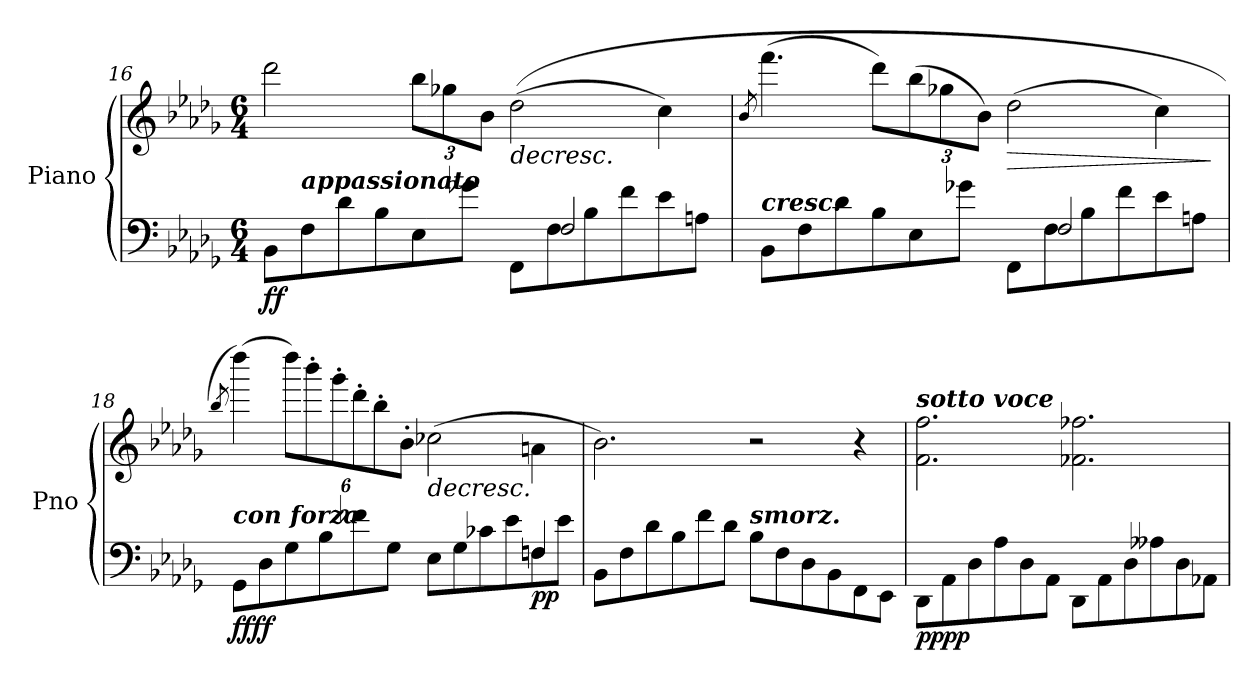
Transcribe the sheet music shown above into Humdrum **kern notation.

**kern	**kern	**dynam
*part1	*part1	*part1
*staff2	*staff1	*staff1/2
*I"Piano	*	*
*I'Pno	*	*
!!LO:LB:g=z
*clefF4	*clefG2	*
*k[b-e-a-d-g-]	*k[b-e-a-d-g-]	*
*M6/4	*M6/4	*
=16	=16	=16
*^	*	*
!	!	!	!LO:DY:b=2
!	!	!	!LO:DY:n=1:b
8BB-\L	2..ryy	2ddd-\	f f
!LO:TX:a:Bi:t=appassionato	!	!	!
8F\	.	.	.
8d-\	.	.	.
8B-\	.	.	.
*	*	*Xbrackettup	*
8E-\	.	12bb-\L	.
.	.	12gg-X\	.
8g-X\J	.	.	.
.	.	12b-\J	.
!	!	!	!LO:HP:b
8FF\L	.	(>(>2dd-\	>
8F\	2F/	.	.
8B-\	.	.	.
8f\	.	.	.
8e-\	.	4cc\)	.
8An\J	8ryy	.	.
!!LO:LB:g=z
=17	=17	=17	=17
.	.	8qb-/	.
!LO:TX:a:Bi:t=cresc.	!	!	!
8BB-\L	2..ryy	(>4.fff\	.
8F\	.	.	.
8d-\	.	.	.
8B-\	.	8ddd-\L)	.
8E-\	.	(>12bb-\	.
.	.	12gg-X\	.
8g-X\J	.	.	.
.	.	12b-\J)	.
!	!	!	!LO:HP:b
8FF\L	.	(>2dd-\	>
8F\	2F/	.	.
8B-\	.	.	.
8f\	.	.	.
8e-\	.	4cc\)	.
8An\J	8ryy	.	.
*v	*v	*	*
.	.	] ]
!!LO:LB:g=z
=18	=18	=18
.	8qbb-/	.
*^	*	*
!LO:TX:a:Bi:t=con forza	!	!	!
!	!	!	!LO:DY:b=2
!	!	!	!LO:DY:n=1:b
8GG-\L	4ryy	(>4dddd-\)	ff ff
8D-\	.	.	.
*v	*v	*	*
8G-\	12dddd-\L)	.
.	12bbb-'\	.
8B-\	.	.
.	12ggg-'\	.
8f-X\	12ddd-'\	.
.	12bb-'\	.
8G-\J	.	.
.	12b-'\J	.
!	!	!LO:HP:b
8E-\L	(>2cc-X\	>
8G-\	.	.
8c-X\	.	.
8e-\	.	.
*^	*	*
!	!	!	!LO:DY:n=2:b=2
!	!	!	!LO:DY:n=3:b
8Fn\	4Fn/	4an\	p p
8e-\J	.	.	.
*v	*v	*	*
=19	=19	=19
8BB-\L	2.b-\)	.
8F\	.	.
8d-\	.	.
8B-\	.	.
8f\	.	.
8d-\J	.	.
!LO:TX:a:Bi:t=smorz.	!	!
8B-\L	2r	.
8F\	.	.
8D-\	.	.
8BB-\	.	.
8FF\	4r	.
8EE-\J	.	.
.	.	]
=20	=20	=20
!	!LO:TX:a:Bi:t=sotto voce	!
!	!	!LO:DY:b=2
!	!	!LO:DY:n=1:b
8DD-\L	2.f\ 2.ff\	pp pp
8AA-\	.	.
8D-\	.	.
8A-\	.	.
8D-\	.	.
8AA-\J	.	.
8DD-\L	2.f-X\ 2.ff-X\	.
8AA-\	.	.
8D-\	.	.
8A--X\	.	.
8D-\	.	.
8AA-X\J	.	.
=	=	=
*-	*-	*-
